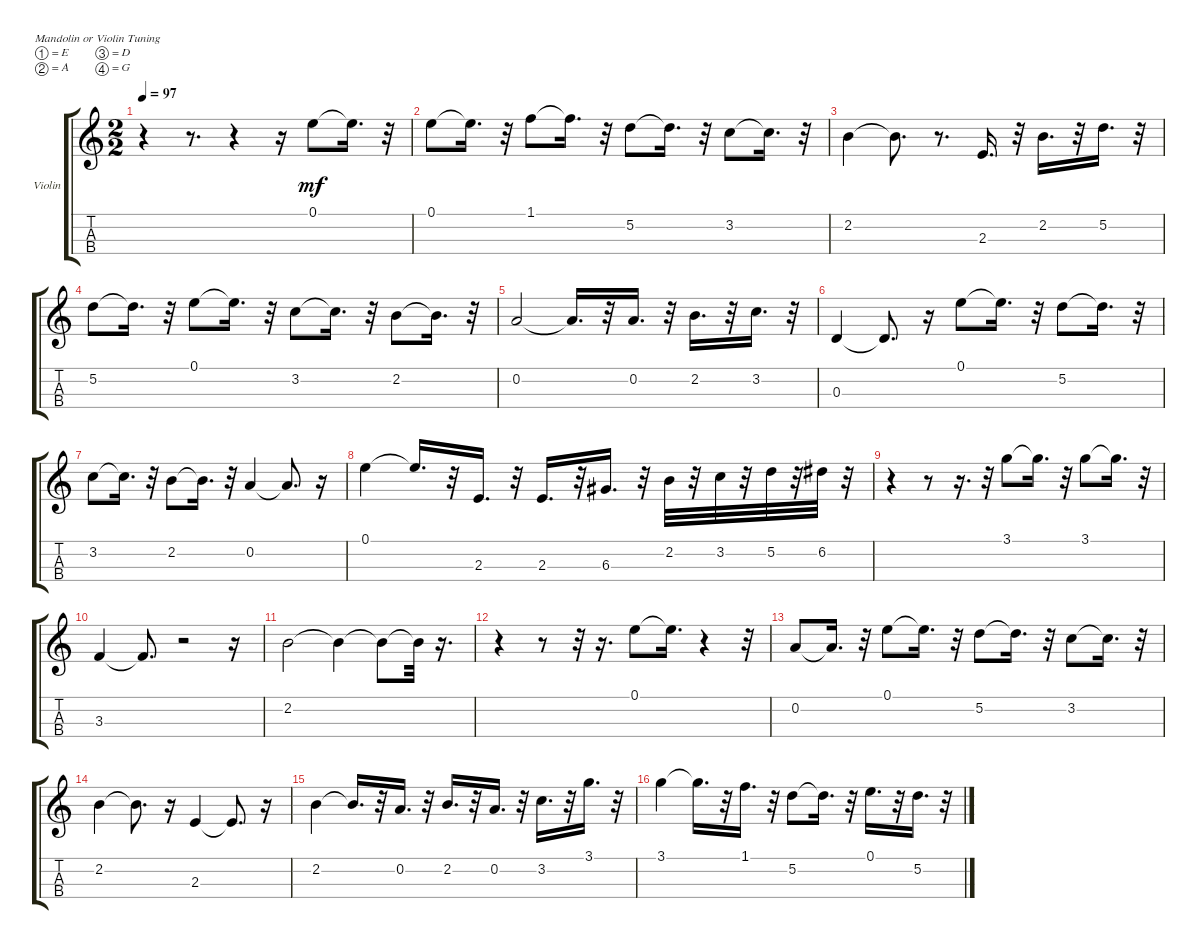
\bracketExtendMode groupsimilarinstruments
\firstSystemTrackNameOrientation horizontal
\otherSystemsTrackNameOrientation horizontal
\track ("String 2" "Violin") {instrument violin}
\staff {score tabs}
\tuning (E5 A4 D4 G3)
\ts (2 2)
\tempo 97
\clef g2
\ks c
r.4{dy mf} r.8{d} r.4 r.16 0.1.8 0.1{t}.16{d} r.32 |
0.1.8 0.1{t}.16{d} r.32 1.1.8 1.1{t}.16{d} r.32 5.2.8 5.2{t}.16{d} r.32 3.2.8 3.2{t}.16{d} r.32 |
2.2.4 2.2{t}.8{d} r.8{d} 2.3.16{d} r.32 2.2.16{d} r.32 5.2.16{d} r.32 |
5.2.8 5.2{t}.16{d} r.32 0.1.8 0.1{t}.16{d} r.32 3.2.8 3.2{t}.16{d} r.32 2.2.8 2.2{t}.16{d} r.32 |
0.2.2 0.2{t}.16{d} r.32 0.2.16{d} r.32 2.2.16{d} r.32 3.2.16{d} r.32 |
0.3.4 0.3{t}.8{d} r.16 0.1.8 0.1{t}.16{d} r.32 5.2.8 5.2{t}.16{d} r.32 |
3.2.8 3.2{t}.16{d} r.32 2.2.8 2.2{t}.16{d} r.32 0.2.4 0.2{t}.8{d} r.16 |
0.1.4 0.1{t}.16{d} r.32 2.3.16{d} r.32 2.3.16{d} r.32 6.3.16{d} r.32 2.2.32 r.32 3.2.32 r.32 5.2.32 r.32 6.2.32 r.32 |
r.4 r.8 r.16{d} r.32 3.1.8 3.1{t}.16{d} r.32 3.1.8 3.1{t}.16{d} r.32 |
3.3.4 3.3{t}.8{d} r.2 r.16 |
2.2.2 2.2{t}.4 2.2{t}.8 2.2{t}.32 r.16{d} |
r.4 r.8 r.32 r.16{d} 0.1.8 0.1{t}.16{d} r.4 r.32 |
0.2.8 0.2{t}.16{d} r.32 0.1.8 0.1{t}.16{d} r.32 5.2.8 5.2{t}.16{d} r.32 3.2.8 3.2{t}.16{d} r.32 |
2.2.4 2.2{t}.8{d} r.16 2.3.4 2.3{t}.8{d} r.16 |
2.2.4 2.2{t}.16{d} r.32 0.2.16{d} r.32 2.2.16{d} r.32 0.2.16{d} r.32 3.2.16{d} r.32 3.1.16{d} r.32 |
3.1.4 3.1{t}.16{d} r.32 1.1.16{d} r.32 5.2.8 5.2{t}.16{d} r.32 0.1.16{d} r.32 5.2.16{d} r.32
